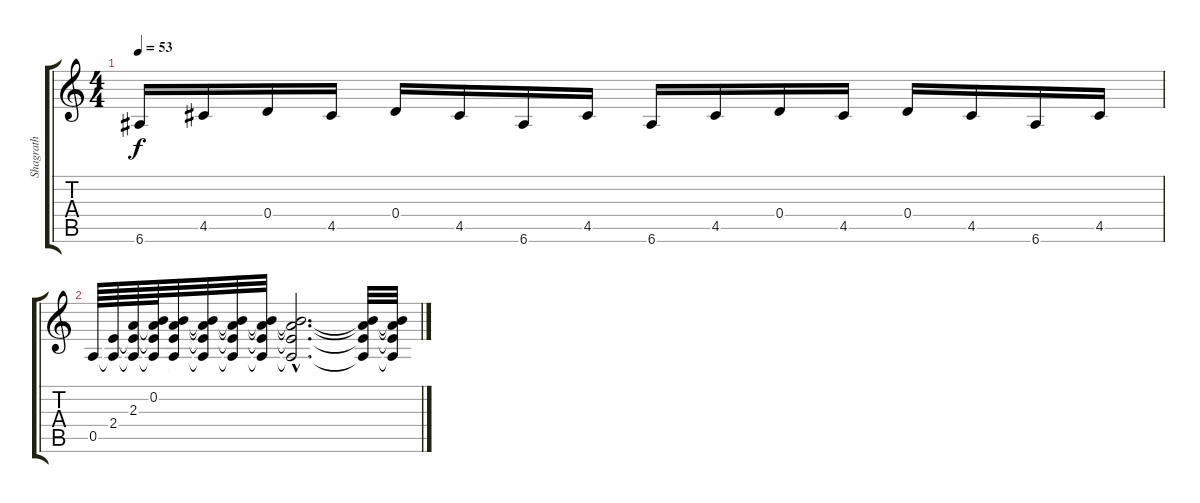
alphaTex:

\track ("Shagrath" "Shagrath") {instrument acousticguitarnylon}
\staff {score tabs}
\tuning (E4 B3 G3 D3 A2 E2) {hide}
\ts (4 4)
\tempo 53
\clef g2
\ks c
6.6.16{dy f} 4.5.16 0.4.16 4.5.16 0.4.16 4.5.16 6.6.16 4.5.16 6.6.16 4.5.16 0.4.16 4.5.16 0.4.16 4.5.16 6.6.16 4.5.16 |
0.5.64 (2.4 0.5{t}).64 (2.3 2.4{t} 0.5{t}).64 (0.2 2.3{t} 2.4{t} 0.5{t}).64 (0.2{t} 2.3{t} 2.4{t} 0.5{t}).32 (0.2{t} 2.3{t} 2.4{t} 0.5{t}).32 (0.2{t} 2.3{t} 2.4{t} 0.5{t}).32 (0.2{t} 2.3{t} 2.4{t} 0.5{t}).32 (0.2{hac t} 2.3{hac t} 2.4{hac t} 0.5{hac t}).2{d} (0.2{t} 2.3{t} 2.4{t} 0.5{t}).32 (0.2{t} 2.3{t} 2.4{t} 0.5{t}).32
